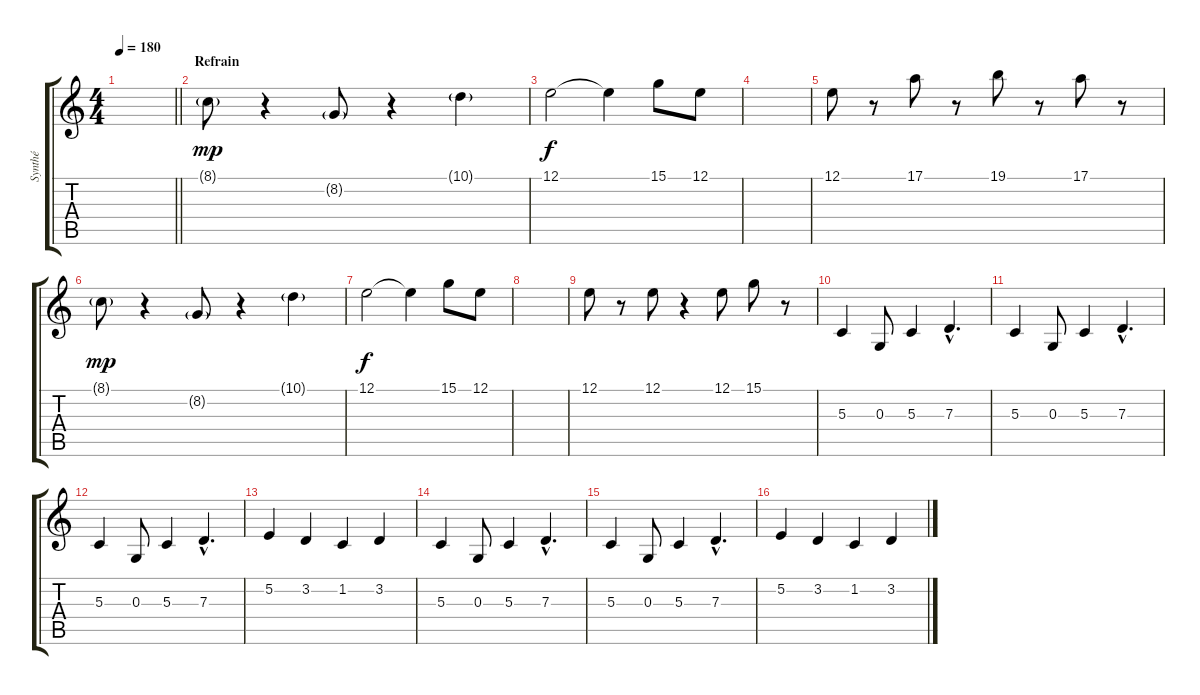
\track ("Synthé" "Synthé") {instrument synthbrass1}
\staff {score tabs}
\tuning (E4 B3 G3 D3 A2 D2) {hide}
\ts (4 4)
\tempo 180
\clef g2
\barLineRight lightlight
\ks c
|
\section ("" "Refrain")
8.1{g}.8{dy mp volume 10} r.4 8.2{g}.8 r.4 10.1{g}.4 |
12.1.2{dy f} 12.1{t}.4 15.1.8 12.1.8 |
|
12.1.8 r.8 17.1.8 r.8 19.1.8 r.8 17.1.8 r.8 |
8.1{g}.8{dy mp} r.4 8.2{g}.8 r.4 10.1{g}.4 |
12.1.2{dy f} 12.1{t}.4 15.1.8 12.1.8 |
|
12.1.8 r.8 12.1.8 r.4 12.1.8 15.1.8 r.8 |
5.3.4 0.3.8 5.3.4 7.3{hac}.4{d} |
5.3.4 0.3.8 5.3.4 7.3{hac}.4{d} |
5.3.4 0.3.8 5.3.4 7.3{hac}.4{d} |
5.2.4 3.2.4 1.2.4 3.2.4 |
5.3.4 0.3.8 5.3.4 7.3{hac}.4{d} |
5.3.4 0.3.8 5.3.4 7.3{hac}.4{d} |
5.2.4 3.2.4 1.2.4 3.2.4
